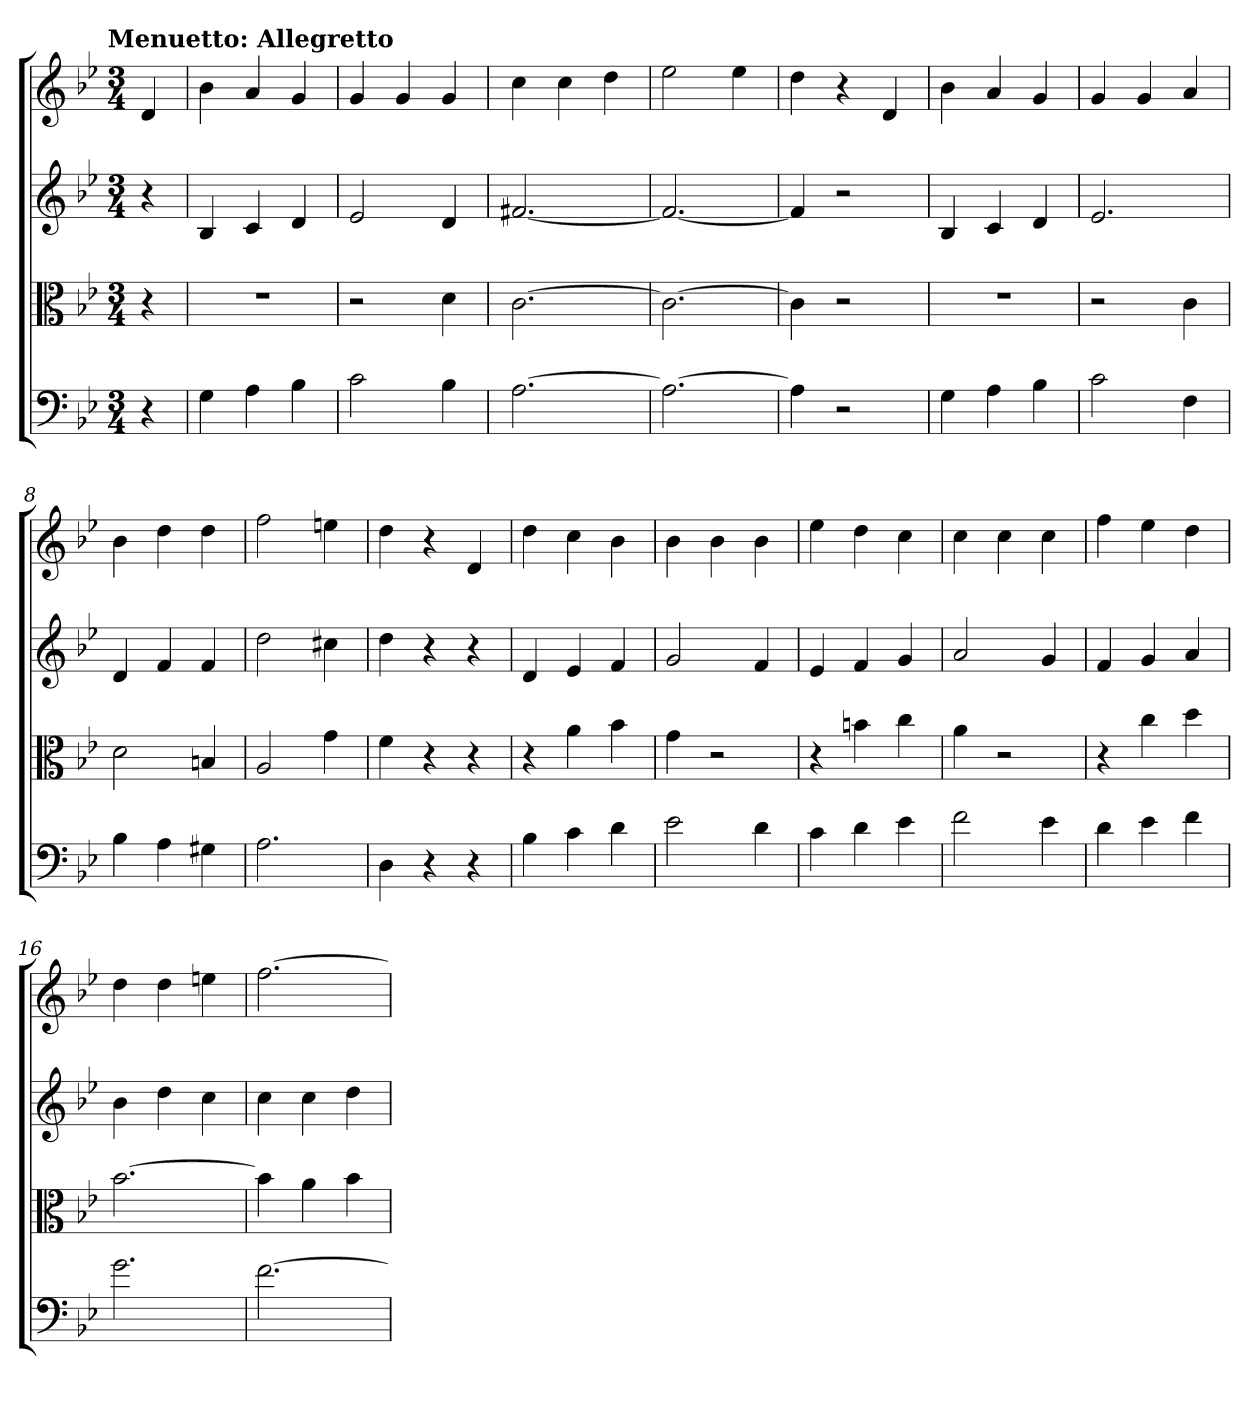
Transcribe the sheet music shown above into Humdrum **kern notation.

**kern	**kern	**kern	**kern
*part4	*part3	*part2	*part1
*staff4	*staff3	*staff2	*staff1
*clefF4	*clefC3	*	*
*k[b-e-]	*k[b-e-]	*k[b-e-]	*k[b-e-]
*g:	*g:	*g:	*g:
!!LO:TX:omd:t=Menuetto&colon; Allegretto
*M3/4	*M3/4	*M3/4	*M3/4
*MM108	*MM108	*MM108	*MM108
=	=	=	=
4r	4r	4r	4d
=1	=1	=1	=1
4G	2.r	4B-	4b-
4A	.	4c	4a
4B-	.	4d	4g
=2	=2	=2	=2
2c	2r	2e-	4g
.	.	.	4g
4B-	4d	4d	4g
=3	=3	=3	=3
[2.A	[2.c	[2.f#X	4cc
.	.	.	4cc
.	.	.	4dd
=4	=4	=4	=4
2.A_	2.c_	2.f#_	2ee-
.	.	.	4ee-
=5	=5	=5	=5
4A]	4c]	4f#]	4dd
2r	2r	2r	4r
.	.	.	4d
=6	=6	=6	=6
4G	2.r	4B-	4b-
4A	.	4c	4a
4B-	.	4d	4g
=7	=7	=7	=7
2c	2r	2.e-	4g
.	.	.	4g
4F	4c	.	4a
=8	=8	=8	=8
4B-	2d	4d	4b-
4A	.	4f	4dd
4G#X	4Bn	4f	4dd
=9	=9	=9	=9
2.A	2A	2dd	2ff
.	4g	4cc#X	4een
=10	=10	=10	=10
4D	4f	4dd	4dd
4r	4r	4r	4r
4r	4r	4r	4d
=11	=11	=11	=11
4B-	4r	4d	4dd
4c	4a	4e-	4cc
4d	4b-	4f	4b-
=12	=12	=12	=12
2e-	4g	2g	4b-
.	2r	.	4b-
4d	.	4f	4b-
=13	=13	=13	=13
4c	4r	4e-	4ee-
4d	4bn	4f	4dd
4e-	4cc	4g	4cc
=14	=14	=14	=14
2f	4a	2a	4cc
.	2r	.	4cc
4e-	.	4g	4cc
=15	=15	=15	=15
4d	4r	4f	4ff
4e-	4cc	4g	4ee-
4f	4dd	4a	4dd
=16	=16	=16	=16
2.g	[2.b-	4b-	4dd
.	.	4dd	4dd
.	.	4cc	4een
=17	=17	=17	=17
[2.f	4b-]	4cc	[2.ff
.	4a	4cc	.
.	4b-	4dd	.
=	=	=	=
*-	*-	*-	*-
